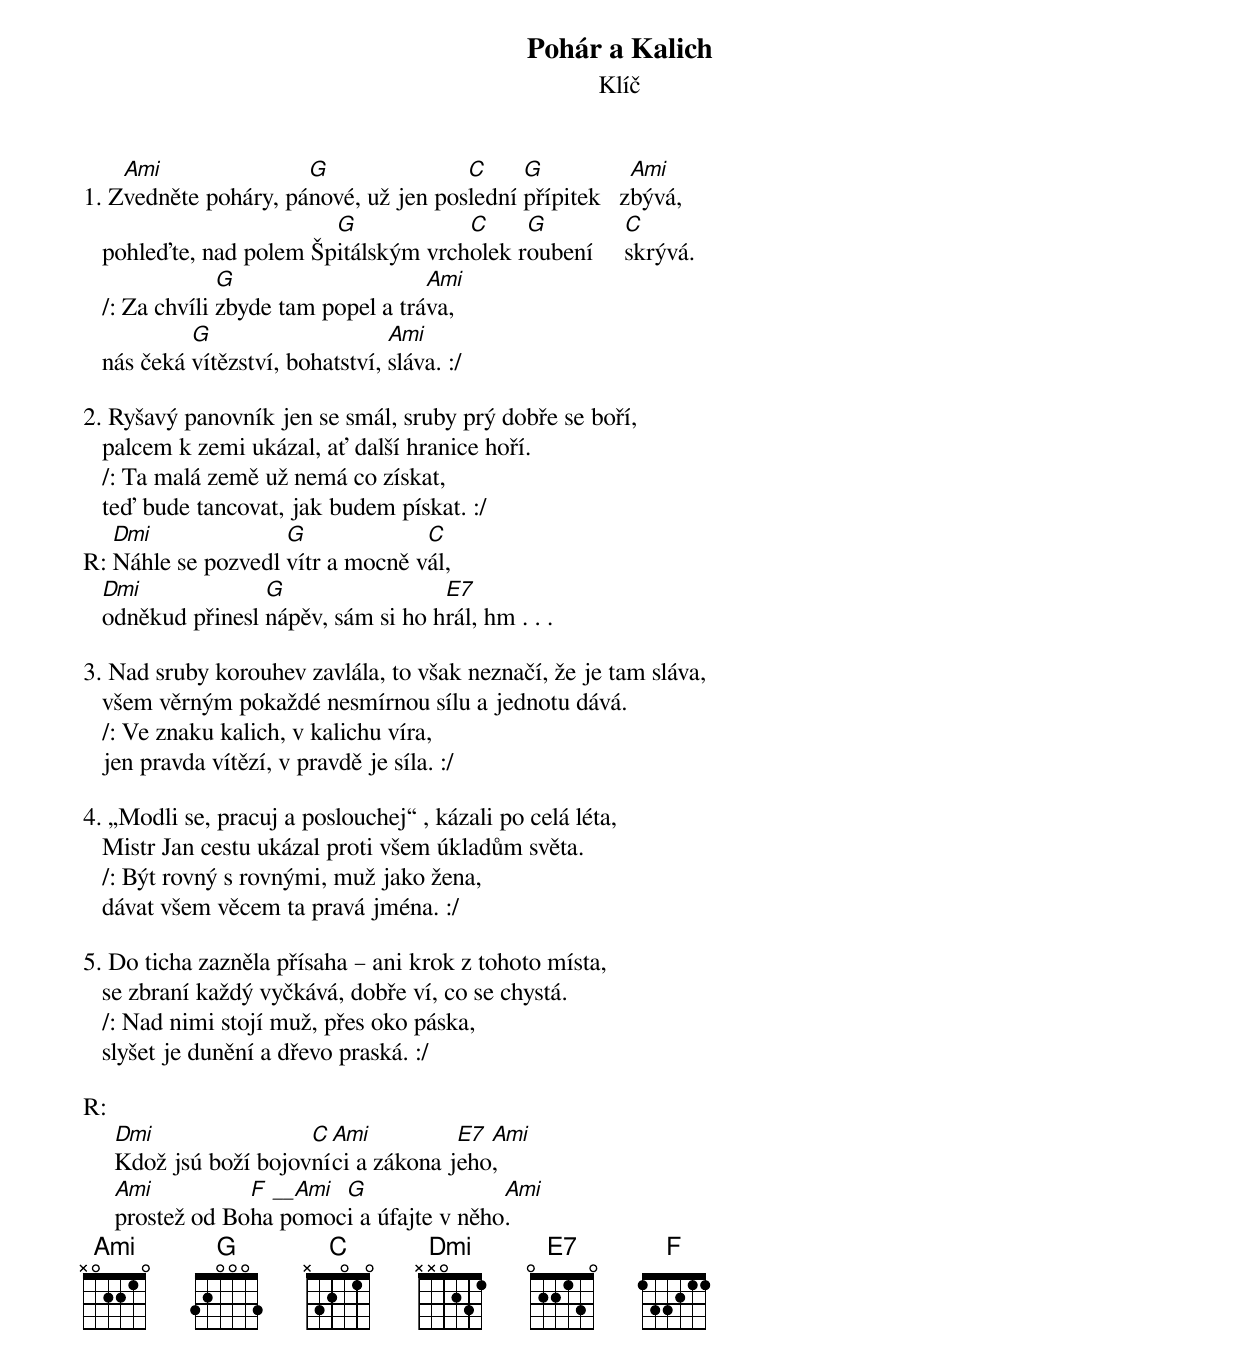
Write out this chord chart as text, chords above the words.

                 Pohár a Kalich
                              Klíč

    Ami               G               C     G           Ami
1. Zvedněte poháry, pánové, už jen poslední přípitek   zbývá,
                         G            C     G          C
   pohleďte, nad polem Špitálským vrcholek roubení     skrývá.
                G                    Ami
   /: Za chvíli zbyde tam popel a tráva,
            G                     Ami
   nás čeká vítězství, bohatství, sláva. :/

2. Ryšavý panovník jen se smál, sruby prý dobře se boří,
   palcem k zemi ukázal, ať další hranice hoří.
   /: Ta malá země už nemá co získat,
   teď bude tancovat, jak budem pískat. :/
   Dmi              G             C
R: Náhle se pozvedl vítr a mocně vál,
   Dmi             G                 E7
   odněkud přinesl nápěv, sám si ho hrál, hm . . .

3. Nad sruby korouhev zavlála, to však neznačí, že je tam sláva,
   všem věrným pokaždé nesmírnou sílu a jednotu dává.
   /: Ve znaku kalich, v kalichu víra,
   jen pravda vítězí, v pravdě je síla. :/

4. „Modli se, pracuj a poslouchej“ , kázali po celá léta,
   Mistr Jan cestu ukázal proti všem úkladům světa.
   /: Být rovný s rovnými, muž jako žena,
   dávat všem věcem ta pravá jména. :/

5. Do ticha zazněla přísaha – ani krok z tohoto místa,
   se zbraní každý vyčkává, dobře ví, co se chystá.
   /: Nad nimi stojí muž, přes oko páska,
   slyšet je dunění a dřevo praská. :/

R:
     Dmi                C Ami          E7 Ami
     Kdož jsú boží bojovníci a zákona jeho,
     Ami          F __Ami G                Ami
     prostež od Boha pomoci a úfajte v něho.
